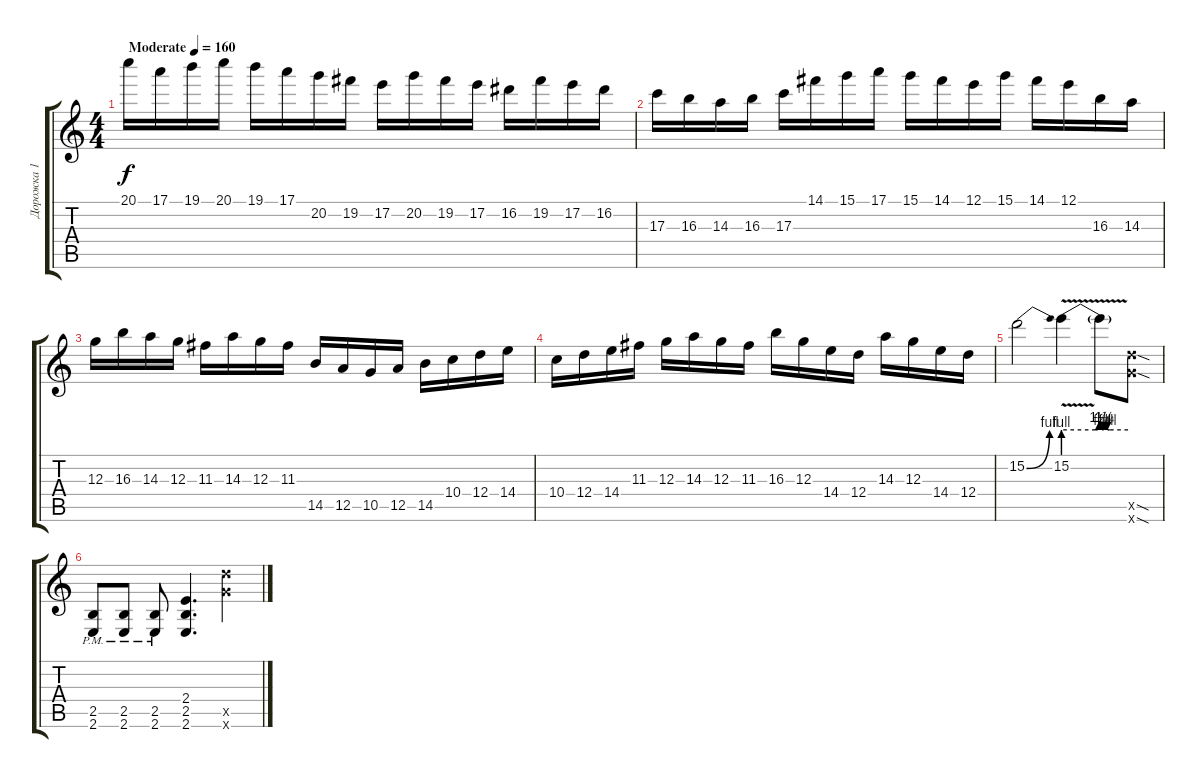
\track ("Дорожка 1" "Дорожка 1") {instrument distortionguitar}
\staff {score tabs}
\tuning (E4 B3 G3 D3 A2 D2) {hide}
\ts (4 4)
\tempo (160 "Moderate")
\clef g2
\ks c
20.1.16{dy f instrument distortionguitar} 17.1.16 19.1.16 20.1.16 19.1.16 17.1.16 20.2.16 19.2.16 17.2.16 20.2.16 19.2.16 17.2.16 16.2.16 19.2.16 17.2.16 16.2.16 |
17.3.16 16.3.16 14.3.16 16.3.16 17.3.16 14.1.16 15.1.16 17.1.16 15.1.16 14.1.16 12.1.16 15.1.16 14.1.16 12.1.16 16.3.16 14.3.16 |
12.3.16 16.3.16 14.3.16 12.3.16 11.3.16 14.3.16 12.3.16 11.3.16 14.5.16 12.5.16 10.5.16 12.5.16 14.5.16 10.4.16 12.4.16 14.4.16 |
10.4.16 12.4.16 14.4.16 11.3.16 12.3.16 14.3.16 12.3.16 11.3.16 16.3.16 12.3.16 14.4.16 12.4.16 14.3.16 12.3.16 14.4.16 12.4.16 |
15.2{be (bend 0 0 60 4)}.2 15.2{be (custom 0 4 30 4 33 5 36 4 38 5 41 4 43 4 60 4) v}.4 15.2{t}.8 (17.5{sod x} 17.6{sod x}).8 |
(2.5{pm} 2.6{pm}).8 (2.5{pm} 2.6{pm}).8 (2.5{pm} 2.6{pm}).8 (2.4 2.5 2.6).4{d} (17.5{x} 17.6{x}).4
